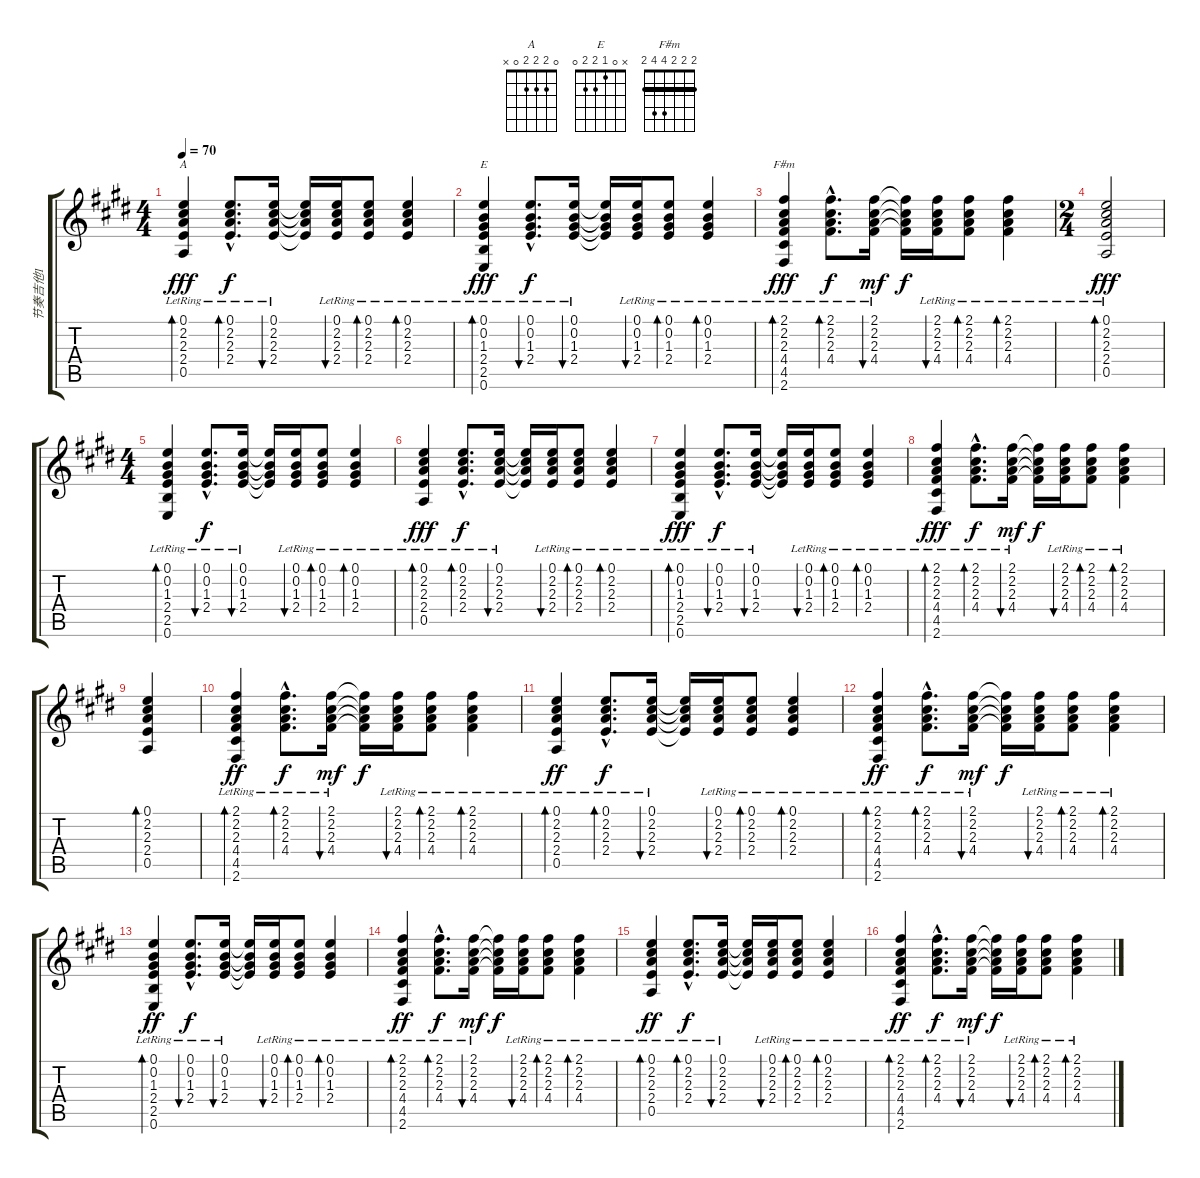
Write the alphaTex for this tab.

\track ("节奏吉他1" "节奏吉他1") {instrument acousticguitarsteel}
\staff {score tabs}
\tuning (E4 B3 G3 D3 A2 E2) {hide}
\chord ("A" 0 2 2 2 0 x)
\chord ("E" x 0 1 2 2 0)
\chord ("F#m" 2 2 2 4 4 2) {barre 2}
\ts (4 4)
\tempo 70
\clef g2
\ks e
(0.1{lr} 2.2{lr} 2.3{lr} 2.4{lr} 0.5{lr}).4{bd 120 ch "A" dy fff} (0.1{hac lr} 2.2{hac lr} 2.3{hac lr} 2.4{hac lr}).8{d bd 30 dy f} (0.1{lr} 2.2{lr} 2.3{lr} 2.4{lr}).16{bu 30} (0.1{t} 2.2{t} 2.3{t} 2.4{t}).16 (0.1{lr} 2.2{lr} 2.3{lr} 2.4{lr}).16{bu 30} (0.1{lr} 2.2{lr} 2.3{lr} 2.4{lr}).8{bd 30} (0.1{lr} 2.2{lr} 2.3{lr} 2.4{lr}).4{bd 30} |
(0.1{lr} 0.2{lr} 1.3{lr} 2.4{lr} 2.5{lr} 0.6{lr}).4{bd 120 ch "E" dy fff} (0.1{hac lr} 0.2{hac lr} 1.3{hac lr} 2.4{hac lr}).8{d bu 30 dy f} (0.1{lr} 0.2{lr} 1.3{lr} 2.4{lr}).16{bu 30} (0.1{t} 0.2{t} 1.3{t} 2.4{t}).16 (0.1{lr} 0.2{lr} 1.3{lr} 2.4{lr}).16{bu 30} (0.1{lr} 0.2{lr} 1.3{lr} 2.4{lr}).8{bd 30} (0.1{lr} 0.2{lr} 1.3{lr} 2.4{lr}).4{bd 30} |
(2.1{lr} 2.2{lr} 2.3{lr} 4.4{lr} 4.5{lr} 2.6{lr}).4{bd 120 ch "F#m" dy fff} (2.1{hac lr} 2.2{hac lr} 2.3{hac lr} 4.4{hac lr}).8{d bd 30 dy f} (2.1{lr} 2.2{lr} 2.3{lr} 4.4{lr}).16{bu 30 dy mf} (2.1{t} 2.2{t} 2.3{t} 4.4{t}).16{dy f} (2.1{lr} 2.2{lr} 2.3{lr} 4.4{lr}).16{bu 30} (2.1{lr} 2.2{lr} 2.3{lr} 4.4{lr}).8{bd 30} (2.1{lr} 2.2{lr} 2.3{lr} 4.4{lr}).4{bd 30} |
\ts (2 4)
(0.1{lr} 2.2{lr} 2.3{lr} 2.4{lr} 0.5{lr}).2{bd 120 dy fff} |
\ts (4 4)
(0.1{lr} 0.2{lr} 1.3{lr} 2.4{lr} 2.5{lr} 0.6{lr}).4{bd 120} (0.1{hac lr} 0.2{hac lr} 1.3{hac lr} 2.4{hac lr}).8{d bu 30 dy f} (0.1{lr} 0.2{lr} 1.3{lr} 2.4{lr}).16{bu 30} (0.1{t} 0.2{t} 1.3{t} 2.4{t}).16 (0.1{lr} 0.2{lr} 1.3{lr} 2.4{lr}).16{bu 30} (0.1{lr} 0.2{lr} 1.3{lr} 2.4{lr}).8{bd 30} (0.1{lr} 0.2{lr} 1.3{lr} 2.4{lr}).4{bd 30} |
(0.1{lr} 2.2{lr} 2.3{lr} 2.4{lr} 0.5{lr}).4{bd 120 dy fff} (0.1{hac lr} 2.2{hac lr} 2.3{hac lr} 2.4{hac lr}).8{d bd 30 dy f} (0.1{lr} 2.2{lr} 2.3{lr} 2.4{lr}).16{bu 30} (0.1{t} 2.2{t} 2.3{t} 2.4{t}).16 (0.1{lr} 2.2{lr} 2.3{lr} 2.4{lr}).16{bu 30} (0.1{lr} 2.2{lr} 2.3{lr} 2.4{lr}).8{bd 30} (0.1{lr} 2.2{lr} 2.3{lr} 2.4{lr}).4{bd 30} |
(0.1{lr} 0.2{lr} 1.3{lr} 2.4{lr} 2.5{lr} 0.6{lr}).4{bd 120 dy fff} (0.1{hac lr} 0.2{hac lr} 1.3{hac lr} 2.4{hac lr}).8{d bu 30 dy f} (0.1{lr} 0.2{lr} 1.3{lr} 2.4{lr}).16{bu 30} (0.1{t} 0.2{t} 1.3{t} 2.4{t}).16 (0.1{lr} 0.2{lr} 1.3{lr} 2.4{lr}).16{bu 30} (0.1{lr} 0.2{lr} 1.3{lr} 2.4{lr}).8{bd 30} (0.1{lr} 0.2{lr} 1.3{lr} 2.4{lr}).4{bd 30} |
(2.1{lr} 2.2{lr} 2.3{lr} 4.4{lr} 4.5{lr} 2.6{lr}).4{bd 120 dy fff} (2.1{hac lr} 2.2{hac lr} 2.3{hac lr} 4.4{hac lr}).8{d bd 30 dy f} (2.1{lr} 2.2{lr} 2.3{lr} 4.4{lr}).16{bu 30 dy mf} (2.1{t} 2.2{t} 2.3{t} 4.4{t}).16{dy f} (2.1{lr} 2.2{lr} 2.3{lr} 4.4{lr}).16{bu 30} (2.1{lr} 2.2{lr} 2.3{lr} 4.4{lr}).8{bd 30} (2.1{lr} 2.2{lr} 2.3{lr} 4.4{lr}).4{bd 30} |
(0.1 2.2 2.3 2.4 0.5).4{bd 240} |
(2.1{lr} 2.2{lr} 2.3{lr} 4.4{lr} 4.5{lr} 2.6{lr}).4{bd 30 dy ff} (2.1{hac lr} 2.2{hac lr} 2.3{hac lr} 4.4{hac lr}).8{d bd 30 dy f} (2.1{lr} 2.2{lr} 2.3{lr} 4.4{lr}).16{bu 30 dy mf} (2.1{t} 2.2{t} 2.3{t} 4.4{t}).16{dy f} (2.1{lr} 2.2{lr} 2.3{lr} 4.4{lr}).16{bu 30} (2.1{lr} 2.2{lr} 2.3{lr} 4.4{lr}).8{bd 30} (2.1{lr} 2.2{lr} 2.3{lr} 4.4{lr}).4{bd 30} |
(0.1{lr} 2.2{lr} 2.3{lr} 2.4{lr} 0.5{lr}).4{bd 30 dy ff} (0.1{hac lr} 2.2{hac lr} 2.3{hac lr} 2.4{hac lr}).8{d bd 30 dy f} (0.1{lr} 2.2{lr} 2.3{lr} 2.4{lr}).16{bu 30} (0.1{t} 2.2{t} 2.3{t} 2.4{t}).16 (0.1{lr} 2.2{lr} 2.3{lr} 2.4{lr}).16{bu 30} (0.1{lr} 2.2{lr} 2.3{lr} 2.4{lr}).8{bd 30} (0.1{lr} 2.2{lr} 2.3{lr} 2.4{lr}).4{bd 30} |
(2.1{lr} 2.2{lr} 2.3{lr} 4.4{lr} 4.5{lr} 2.6{lr}).4{bd 30 dy ff} (2.1{hac lr} 2.2{hac lr} 2.3{hac lr} 4.4{hac lr}).8{d bd 30 dy f} (2.1{lr} 2.2{lr} 2.3{lr} 4.4{lr}).16{bu 30 dy mf} (2.1{t} 2.2{t} 2.3{t} 4.4{t}).16{dy f} (2.1{lr} 2.2{lr} 2.3{lr} 4.4{lr}).16{bu 30} (2.1{lr} 2.2{lr} 2.3{lr} 4.4{lr}).8{bd 30} (2.1{lr} 2.2{lr} 2.3{lr} 4.4{lr}).4{bd 30} |
(0.1{lr} 0.2{lr} 1.3{lr} 2.4{lr} 2.5{lr} 0.6{lr}).4{bd 30 dy ff} (0.1{hac lr} 0.2{hac lr} 1.3{hac lr} 2.4{hac lr}).8{d bu 30 dy f} (0.1{lr} 0.2{lr} 1.3{lr} 2.4{lr}).16{bu 30} (0.1{t} 0.2{t} 1.3{t} 2.4{t}).16 (0.1{lr} 0.2{lr} 1.3{lr} 2.4{lr}).16{bu 30} (0.1{lr} 0.2{lr} 1.3{lr} 2.4{lr}).8{bd 30} (0.1{lr} 0.2{lr} 1.3{lr} 2.4{lr}).4{bd 30} |
(2.1{lr} 2.2{lr} 2.3{lr} 4.4{lr} 4.5{lr} 2.6{lr}).4{bd 30 dy ff} (2.1{hac lr} 2.2{hac lr} 2.3{hac lr} 4.4{hac lr}).8{d bd 30 dy f} (2.1{lr} 2.2{lr} 2.3{lr} 4.4{lr}).16{bu 30 dy mf} (2.1{t} 2.2{t} 2.3{t} 4.4{t}).16{dy f} (2.1{lr} 2.2{lr} 2.3{lr} 4.4{lr}).16{bu 30} (2.1{lr} 2.2{lr} 2.3{lr} 4.4{lr}).8{bd 30} (2.1{lr} 2.2{lr} 2.3{lr} 4.4{lr}).4{bd 30} |
(0.1{lr} 2.2{lr} 2.3{lr} 2.4{lr} 0.5{lr}).4{bd 30 dy ff} (0.1{hac lr} 2.2{hac lr} 2.3{hac lr} 2.4{hac lr}).8{d bd 30 dy f} (0.1{lr} 2.2{lr} 2.3{lr} 2.4{lr}).16{bu 30} (0.1{t} 2.2{t} 2.3{t} 2.4{t}).16 (0.1{lr} 2.2{lr} 2.3{lr} 2.4{lr}).16{bu 30} (0.1{lr} 2.2{lr} 2.3{lr} 2.4{lr}).8{bd 30} (0.1{lr} 2.2{lr} 2.3{lr} 2.4{lr}).4{bd 30} |
(2.1{lr} 2.2{lr} 2.3{lr} 4.4{lr} 4.5{lr} 2.6{lr}).4{bd 30 dy ff} (2.1{hac lr} 2.2{hac lr} 2.3{hac lr} 4.4{hac lr}).8{d bd 30 dy f} (2.1{lr} 2.2{lr} 2.3{lr} 4.4{lr}).16{bu 30 dy mf} (2.1{t} 2.2{t} 2.3{t} 4.4{t}).16{dy f} (2.1{lr} 2.2{lr} 2.3{lr} 4.4{lr}).16{bu 30} (2.1{lr} 2.2{lr} 2.3{lr} 4.4{lr}).8{bd 30} (2.1{lr} 2.2{lr} 2.3{lr} 4.4{lr}).4{bd 30}
